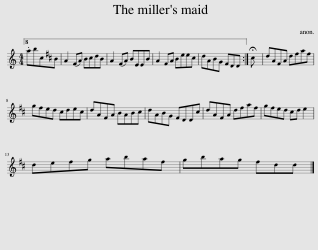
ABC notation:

X:1
L:1/8
M:4/4
I:linebreak $
K:C
V:1 treble
V:1
 .abcB | A2 (^FA) B^cdB | A2 (^FA) BEEB | A2 ^FA Bee^c | dABG ^FDD :| %5
 !fermata!^c | dA^FA d^faf |$ g^fed ^cdec | dA^FA BAB^c | dABG ^FDD^c | %10
 dA^FA d^faf | g^fed ^cd e2 |$ de^fg abaf | gbag ^fdd |] %14
